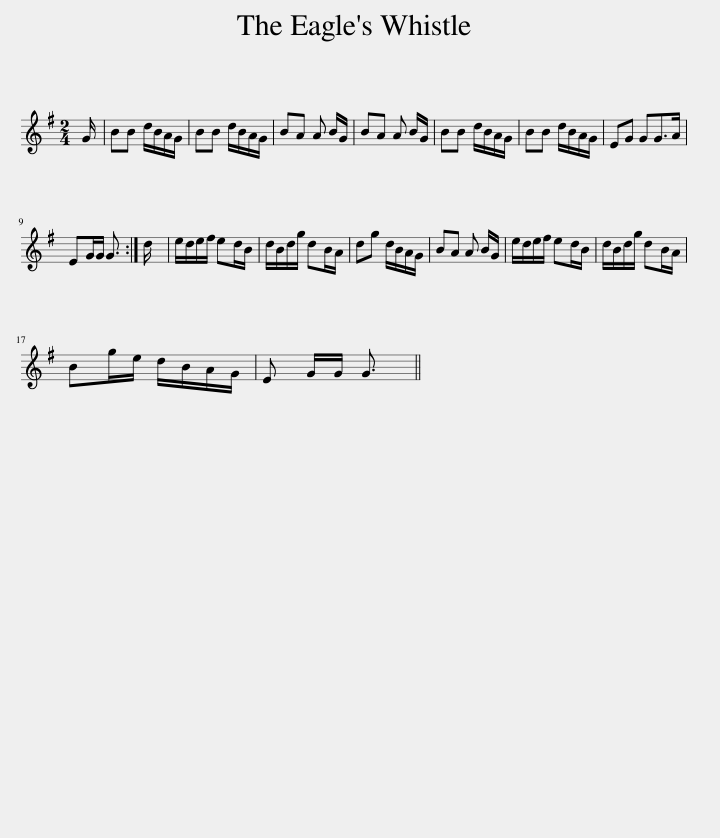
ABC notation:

X:1
L:1/8
M:2/4
I:linebreak $
K:G
V:1 treble
V:1
 G/ | BB d/B/A/G/ | BB d/B/A/G/ | BA A B/G/ | BA A B/G/ | %5
 BB d/B/A/G/ | BB d/B/A/G/ | EG GG>A |$ EG/G/ G3/2 :| d/ | %10
 e/d/e/f/ ed/B/ | d/B/d/g/ dB/A/ | dg d/B/A/G/ | BA A B/G/ | e/d/e/f/ ed/B/ | %15
 d/B/d/g/ dB/A/ |$ Bg/e/ d/B/A/G/ | E G/G/ G3/2 || %18
